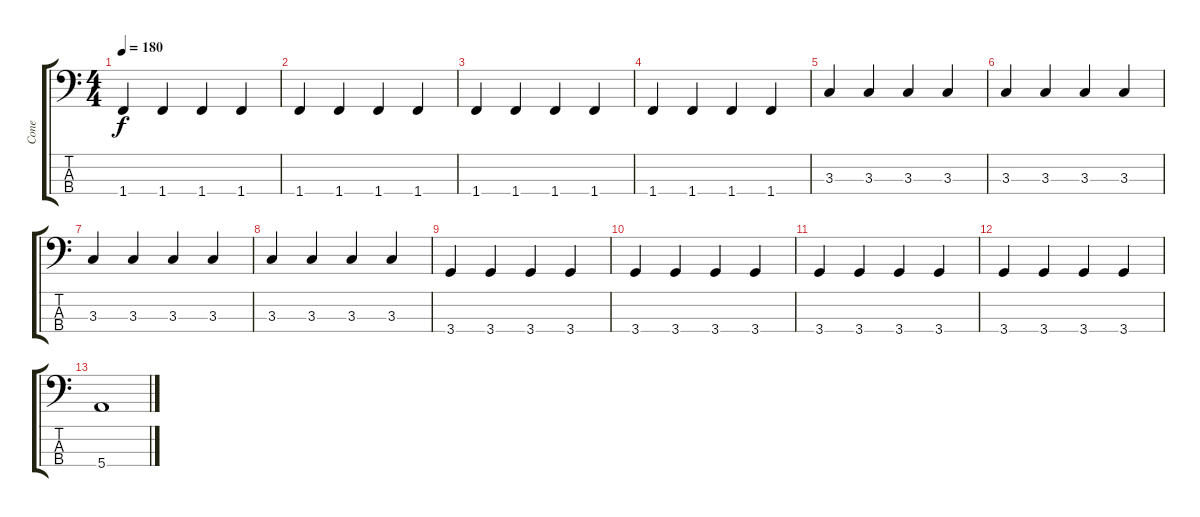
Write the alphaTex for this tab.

\track ("Cone" "Cone") {instrument electricbasspick}
\staff {score tabs}
\tuning (G2 D2 A1 E1) {hide}
\ts (4 4)
\tempo 180
\clef f4
\ks c
1.4.4{dy f} 1.4.4 1.4.4 1.4.4 |
1.4.4 1.4.4 1.4.4 1.4.4 |
1.4.4 1.4.4 1.4.4 1.4.4 |
1.4.4 1.4.4 1.4.4 1.4.4 |
3.3.4 3.3.4 3.3.4 3.3.4 |
3.3.4 3.3.4 3.3.4 3.3.4 |
3.3.4 3.3.4 3.3.4 3.3.4 |
3.3.4 3.3.4 3.3.4 3.3.4 |
3.4.4 3.4.4 3.4.4 3.4.4 |
3.4.4 3.4.4 3.4.4 3.4.4 |
3.4.4 3.4.4 3.4.4 3.4.4 |
3.4.4 3.4.4 3.4.4 3.4.4 |
5.4.1
